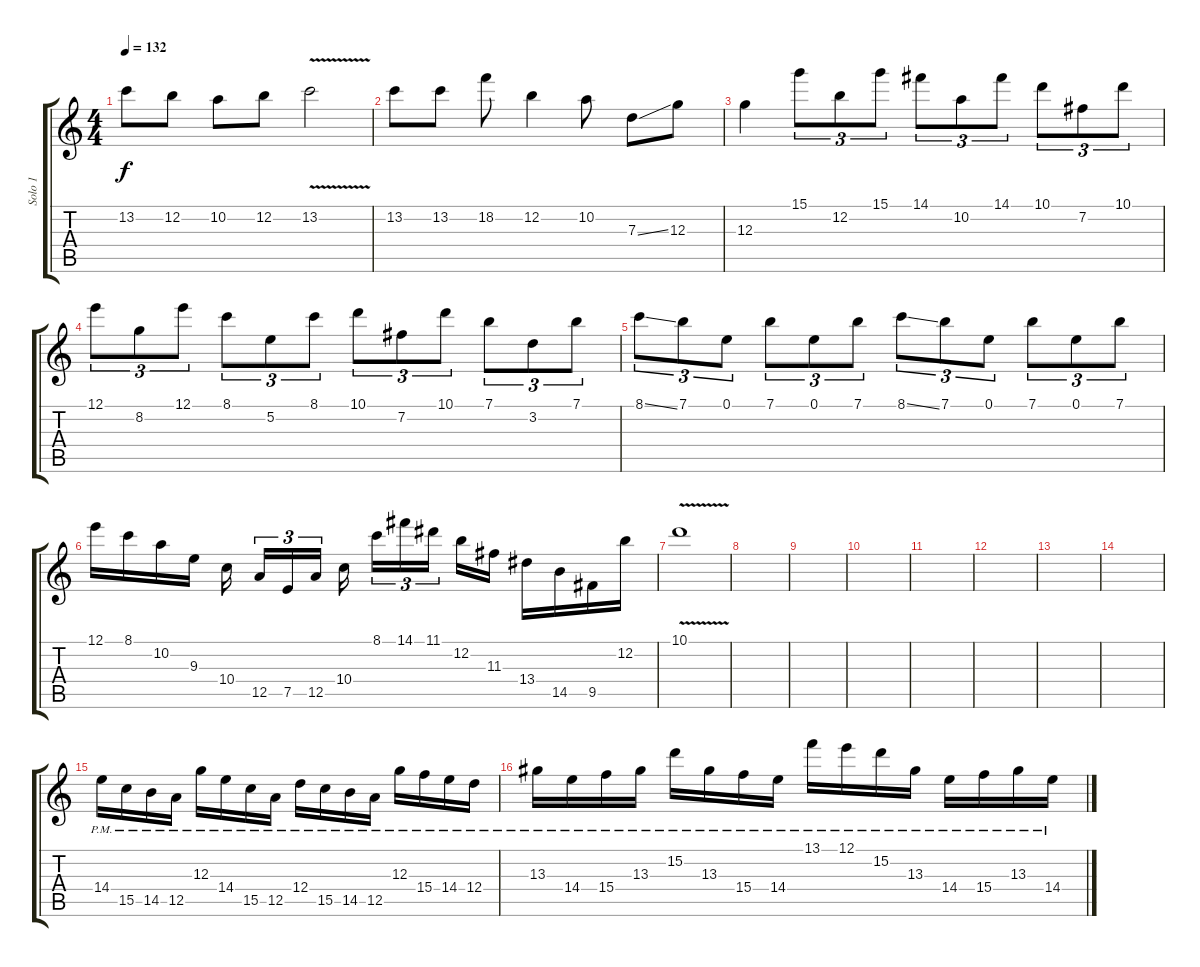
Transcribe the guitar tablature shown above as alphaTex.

\track ("Solo 1" "Solo 1") {instrument distortionguitar}
\staff {score tabs}
\tuning (E4 B3 G3 D3 A2 E2) {hide}
\ts (4 4)
\tempo 132
\clef g2
\ks c
13.2.8{dy f} 12.2.8 10.2.8 12.2.8 13.2{v}.2 |
13.2.8 13.2.8 18.2.8 12.2.4 10.2.8 7.3{ss}.8 12.3.8 |
12.3.4 15.1.8{tu (3 2)} 12.2.8{tu (3 2)} 15.1.8{tu (3 2)} 14.1.8{tu (3 2)} 10.2.8{tu (3 2)} 14.1.8{tu (3 2)} 10.1.8{tu (3 2)} 7.2.8{tu (3 2)} 10.1.8{tu (3 2)} |
12.1.8{tu (3 2)} 8.2.8{tu (3 2)} 12.1.8{tu (3 2)} 8.1.8{tu (3 2)} 5.2.8{tu (3 2)} 8.1.8{tu (3 2)} 10.1.8{tu (3 2)} 7.2.8{tu (3 2)} 10.1.8{tu (3 2)} 7.1.8{tu (3 2)} 3.2.8{tu (3 2)} 7.1.8{tu (3 2)} |
8.1{ss}.8{tu (3 2)} 7.1.8{tu (3 2)} 0.1.8{tu (3 2)} 7.1.8{tu (3 2)} 0.1.8{tu (3 2)} 7.1.8{tu (3 2)} 8.1{ss}.8{tu (3 2)} 7.1.8{tu (3 2)} 0.1.8{tu (3 2)} 7.1.8{tu (3 2)} 0.1.8{tu (3 2)} 7.1.8{tu (3 2)} |
12.1.16 8.1.16 10.2.16 9.3.16 10.4.16{beam splitsecondary} 12.5.16{tu (3 2)} 7.5.16{tu (3 2)} 12.5.16{tu (3 2) beam splitsecondary} 10.4.16 8.1.16{tu (3 2)} 14.1.16{tu (3 2)} 11.1.16{tu (3 2) beam splitsecondary} 12.2.16 11.3.16 13.4.16 14.5.16 9.5.16 12.2.16 |
10.1{v}.1 |
|
|
|
|
|
|
|
14.4{pm}.16 15.5{pm}.16 14.5{pm}.16 12.5{pm}.16 12.3{pm}.16 14.4{pm}.16 15.5{pm}.16 12.5{pm}.16 12.4{pm}.16 15.5{pm}.16 14.5{pm}.16 12.5{pm}.16 12.3{pm}.16 15.4{pm}.16 14.4{pm}.16 12.4{pm}.16 |
13.3{pm}.16 14.4{pm}.16 15.4{pm}.16 13.3{pm}.16 15.2{pm}.16 13.3{pm}.16 15.4{pm}.16 14.4{pm}.16 13.1{pm}.16 12.1{pm}.16 15.2{pm}.16 13.3{pm}.16 14.4{pm}.16 15.4{pm}.16 13.3{pm}.16 14.4{pm}.16
